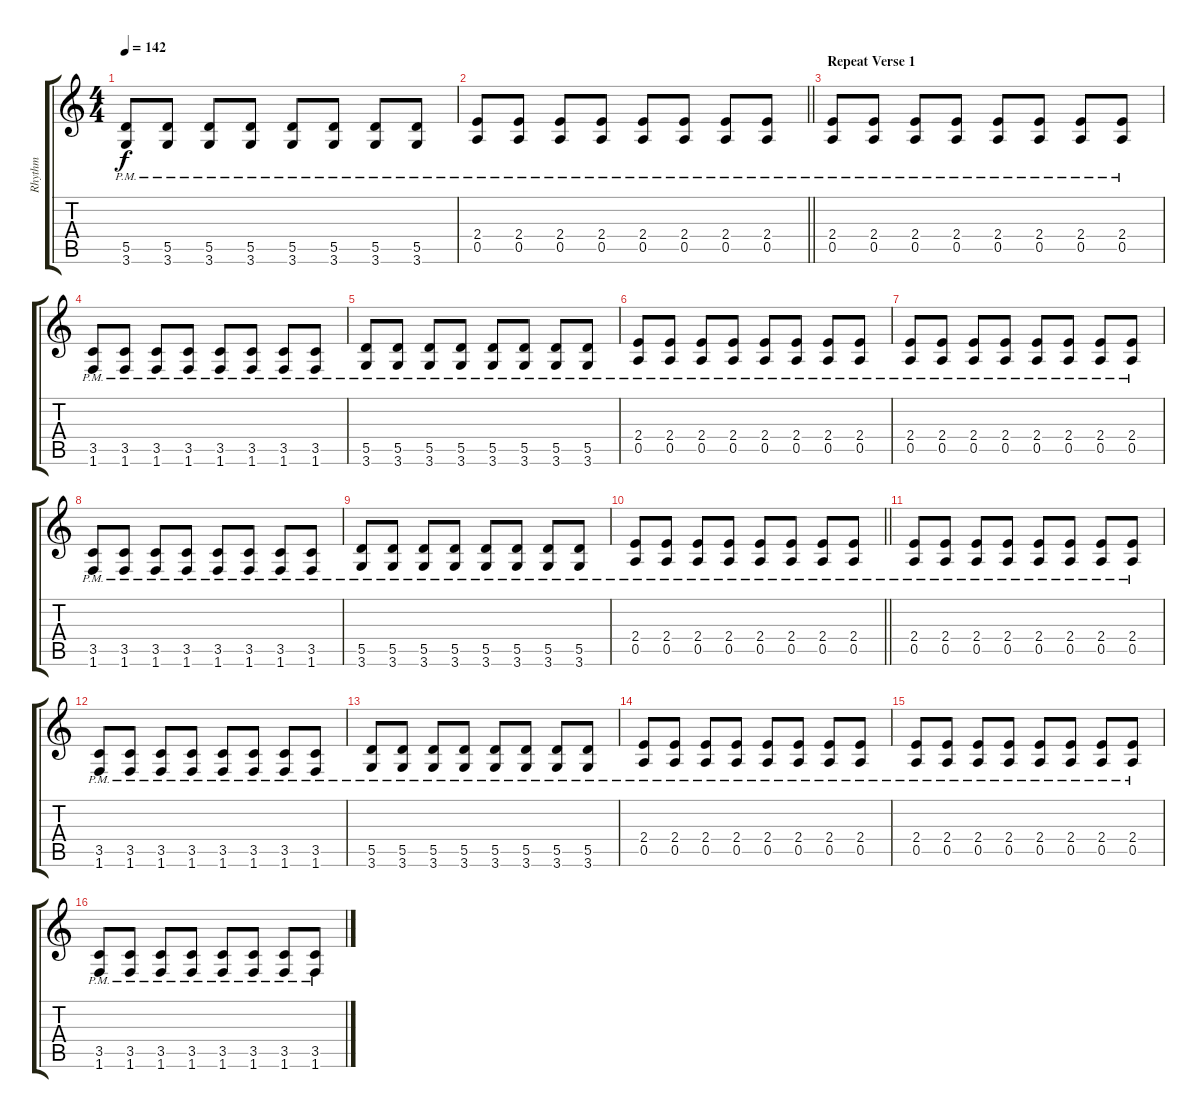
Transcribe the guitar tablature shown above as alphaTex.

\track ("Rhythm" "Rhythm") {instrument electricguitarclean}
\staff {score tabs}
\tuning (E4 B3 G3 D3 A2 E2) {hide}
\ts (4 4)
\tempo 142
\clef g2
\ks c
(5.5{pm} 3.6{pm}).8{dy f} (5.5{pm} 3.6{pm}).8 (5.5{pm} 3.6{pm}).8 (5.5{pm} 3.6{pm}).8 (5.5{pm} 3.6{pm}).8 (5.5{pm} 3.6{pm}).8 (5.5{pm} 3.6{pm}).8 (5.5{pm} 3.6{pm}).8 |
\barLineRight lightlight
(2.4{pm} 0.5{pm}).8 (2.4{pm} 0.5{pm}).8 (2.4{pm} 0.5{pm}).8 (2.4{pm} 0.5{pm}).8 (2.4{pm} 0.5{pm}).8 (2.4{pm} 0.5{pm}).8 (2.4{pm} 0.5{pm}).8 (2.4{pm} 0.5{pm}).8 |
\section ("" "Repeat Verse 1")
(2.4{pm} 0.5{pm}).8 (2.4{pm} 0.5{pm}).8 (2.4{pm} 0.5{pm}).8 (2.4{pm} 0.5{pm}).8 (2.4{pm} 0.5{pm}).8 (2.4{pm} 0.5{pm}).8 (2.4{pm} 0.5{pm}).8 (2.4{pm} 0.5{pm}).8 |
(3.5{pm} 1.6{pm}).8 (3.5{pm} 1.6{pm}).8 (3.5{pm} 1.6{pm}).8 (3.5{pm} 1.6{pm}).8 (3.5{pm} 1.6{pm}).8 (3.5{pm} 1.6{pm}).8 (3.5{pm} 1.6{pm}).8 (3.5{pm} 1.6{pm}).8 |
(5.5{pm} 3.6{pm}).8 (5.5{pm} 3.6{pm}).8 (5.5{pm} 3.6{pm}).8 (5.5{pm} 3.6{pm}).8 (5.5{pm} 3.6{pm}).8 (5.5{pm} 3.6{pm}).8 (5.5{pm} 3.6{pm}).8 (5.5{pm} 3.6{pm}).8 |
(2.4{pm} 0.5{pm}).8 (2.4{pm} 0.5{pm}).8 (2.4{pm} 0.5{pm}).8 (2.4{pm} 0.5{pm}).8 (2.4{pm} 0.5{pm}).8 (2.4{pm} 0.5{pm}).8 (2.4{pm} 0.5{pm}).8 (2.4{pm} 0.5{pm}).8 |
(2.4{pm} 0.5{pm}).8 (2.4{pm} 0.5{pm}).8 (2.4{pm} 0.5{pm}).8 (2.4{pm} 0.5{pm}).8 (2.4{pm} 0.5{pm}).8 (2.4{pm} 0.5{pm}).8 (2.4{pm} 0.5{pm}).8 (2.4{pm} 0.5{pm}).8 |
(3.5{pm} 1.6{pm}).8 (3.5{pm} 1.6{pm}).8 (3.5{pm} 1.6{pm}).8 (3.5{pm} 1.6{pm}).8 (3.5{pm} 1.6{pm}).8 (3.5{pm} 1.6{pm}).8 (3.5{pm} 1.6{pm}).8 (3.5{pm} 1.6{pm}).8 |
(5.5{pm} 3.6{pm}).8 (5.5{pm} 3.6{pm}).8 (5.5{pm} 3.6{pm}).8 (5.5{pm} 3.6{pm}).8 (5.5{pm} 3.6{pm}).8 (5.5{pm} 3.6{pm}).8 (5.5{pm} 3.6{pm}).8 (5.5{pm} 3.6{pm}).8 |
\barLineRight lightlight
(2.4{pm} 0.5{pm}).8 (2.4{pm} 0.5{pm}).8 (2.4{pm} 0.5{pm}).8 (2.4{pm} 0.5{pm}).8 (2.4{pm} 0.5{pm}).8 (2.4{pm} 0.5{pm}).8 (2.4{pm} 0.5{pm}).8 (2.4{pm} 0.5{pm}).8 |
(2.4{pm} 0.5{pm}).8 (2.4{pm} 0.5{pm}).8 (2.4{pm} 0.5{pm}).8 (2.4{pm} 0.5{pm}).8 (2.4{pm} 0.5{pm}).8 (2.4{pm} 0.5{pm}).8 (2.4{pm} 0.5{pm}).8 (2.4{pm} 0.5{pm}).8 |
(3.5{pm} 1.6{pm}).8 (3.5{pm} 1.6{pm}).8 (3.5{pm} 1.6{pm}).8 (3.5{pm} 1.6{pm}).8 (3.5{pm} 1.6{pm}).8 (3.5{pm} 1.6{pm}).8 (3.5{pm} 1.6{pm}).8 (3.5{pm} 1.6{pm}).8 |
(5.5{pm} 3.6{pm}).8 (5.5{pm} 3.6{pm}).8 (5.5{pm} 3.6{pm}).8 (5.5{pm} 3.6{pm}).8 (5.5{pm} 3.6{pm}).8 (5.5{pm} 3.6{pm}).8 (5.5{pm} 3.6{pm}).8 (5.5{pm} 3.6{pm}).8 |
(2.4{pm} 0.5{pm}).8 (2.4{pm} 0.5{pm}).8 (2.4{pm} 0.5{pm}).8 (2.4{pm} 0.5{pm}).8 (2.4{pm} 0.5{pm}).8 (2.4{pm} 0.5{pm}).8 (2.4{pm} 0.5{pm}).8 (2.4{pm} 0.5{pm}).8 |
(2.4{pm} 0.5{pm}).8 (2.4{pm} 0.5{pm}).8 (2.4{pm} 0.5{pm}).8 (2.4{pm} 0.5{pm}).8 (2.4{pm} 0.5{pm}).8 (2.4{pm} 0.5{pm}).8 (2.4{pm} 0.5{pm}).8 (2.4{pm} 0.5{pm}).8 |
(3.5{pm} 1.6{pm}).8 (3.5{pm} 1.6{pm}).8 (3.5{pm} 1.6{pm}).8 (3.5{pm} 1.6{pm}).8 (3.5{pm} 1.6{pm}).8 (3.5{pm} 1.6{pm}).8 (3.5{pm} 1.6{pm}).8 (3.5{pm} 1.6{pm}).8
